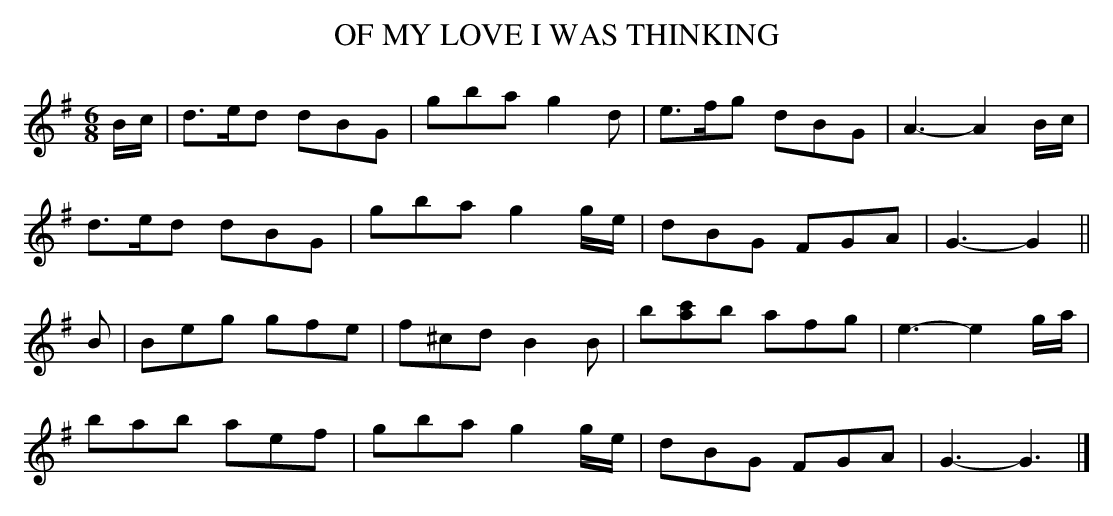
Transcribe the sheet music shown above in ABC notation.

X:1
T:OF MY LOVE I WAS THINKING
Y:"cheerfully"
M:6/8
L:1/8
K:G % source key = D
B/c/|d>ed dBG|gba g2d|e>fg dBG|A3-A2B/c/|
d>ed dBG|gba g2g/e/|dBG FGA|G3-G2||
B|Beg gfe|f^cd B2B|b[ac']b afg|e3-e2g/a/|
bab aef|gba g2g/e/|dBG FGA|G3-G3|]
